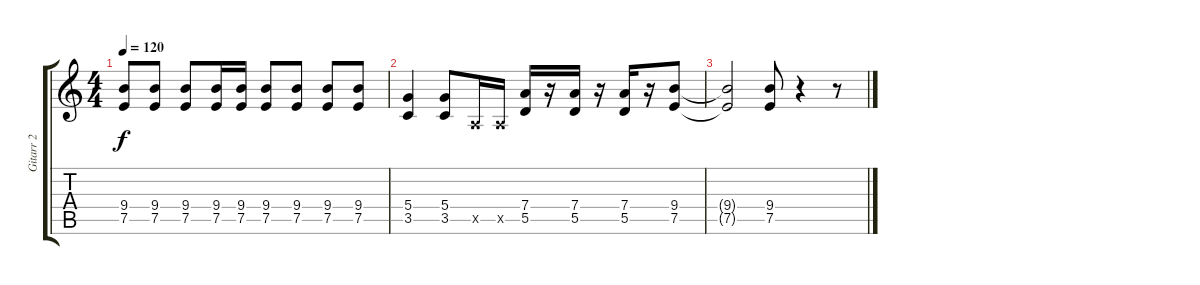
\track ("Gitarr 2" "Gitarr 2") {instrument overdrivenguitar}
\staff {score tabs}
\tuning (E4 B3 G3 D3 A2 E2) {hide}
\ts (4 4)
\tempo 120
\clef g2
\ks c
(9.4{t} 7.5{t}).8{dy f} (9.4 7.5).8 (9.4 7.5).8 (9.4 7.5).16 (9.4 7.5).16 (9.4 7.5).8 (9.4 7.5).8 (9.4 7.5).8 (9.4 7.5).8 |
(5.4 3.5).4 (5.4 3.5).8 0.5{x}.16 0.5{x}.16 (7.4 5.5).16 r.16 (7.4 5.5).16 r.16 (7.4 5.5).16 r.16 (9.4 7.5).8 |
(9.4{t} 7.5{t}).2 (9.4 7.5).8 r.4 r.8
